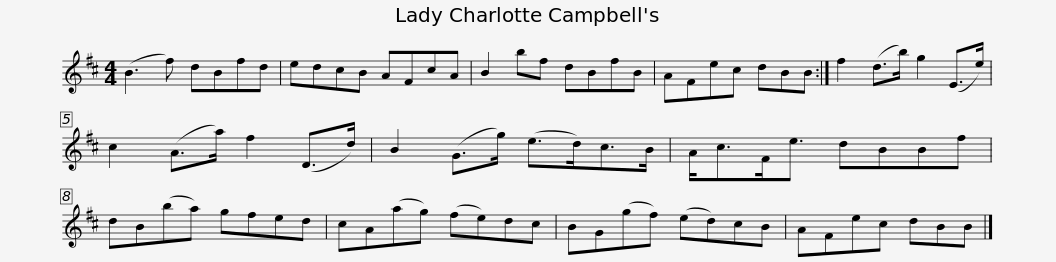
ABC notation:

X:1
L:1/8
M:4/4
I:linebreak $
K:Bmin
V:1 treble
V:1
 (B3 f) dBfd | edcB AFcA | B2 bf dBfB | AFec dBB :| f2 (d>b) g2 (E>e) | %5
 c2 (A>a) f2 (D>d) |$ B2 (G>g) (e>d)c>B | A<cF<e dBBf | dB(ba) gfed | cA(ag) (fe)dc | %10
 BG(gf) (ed)cB |$ AFec dBB |] %12
